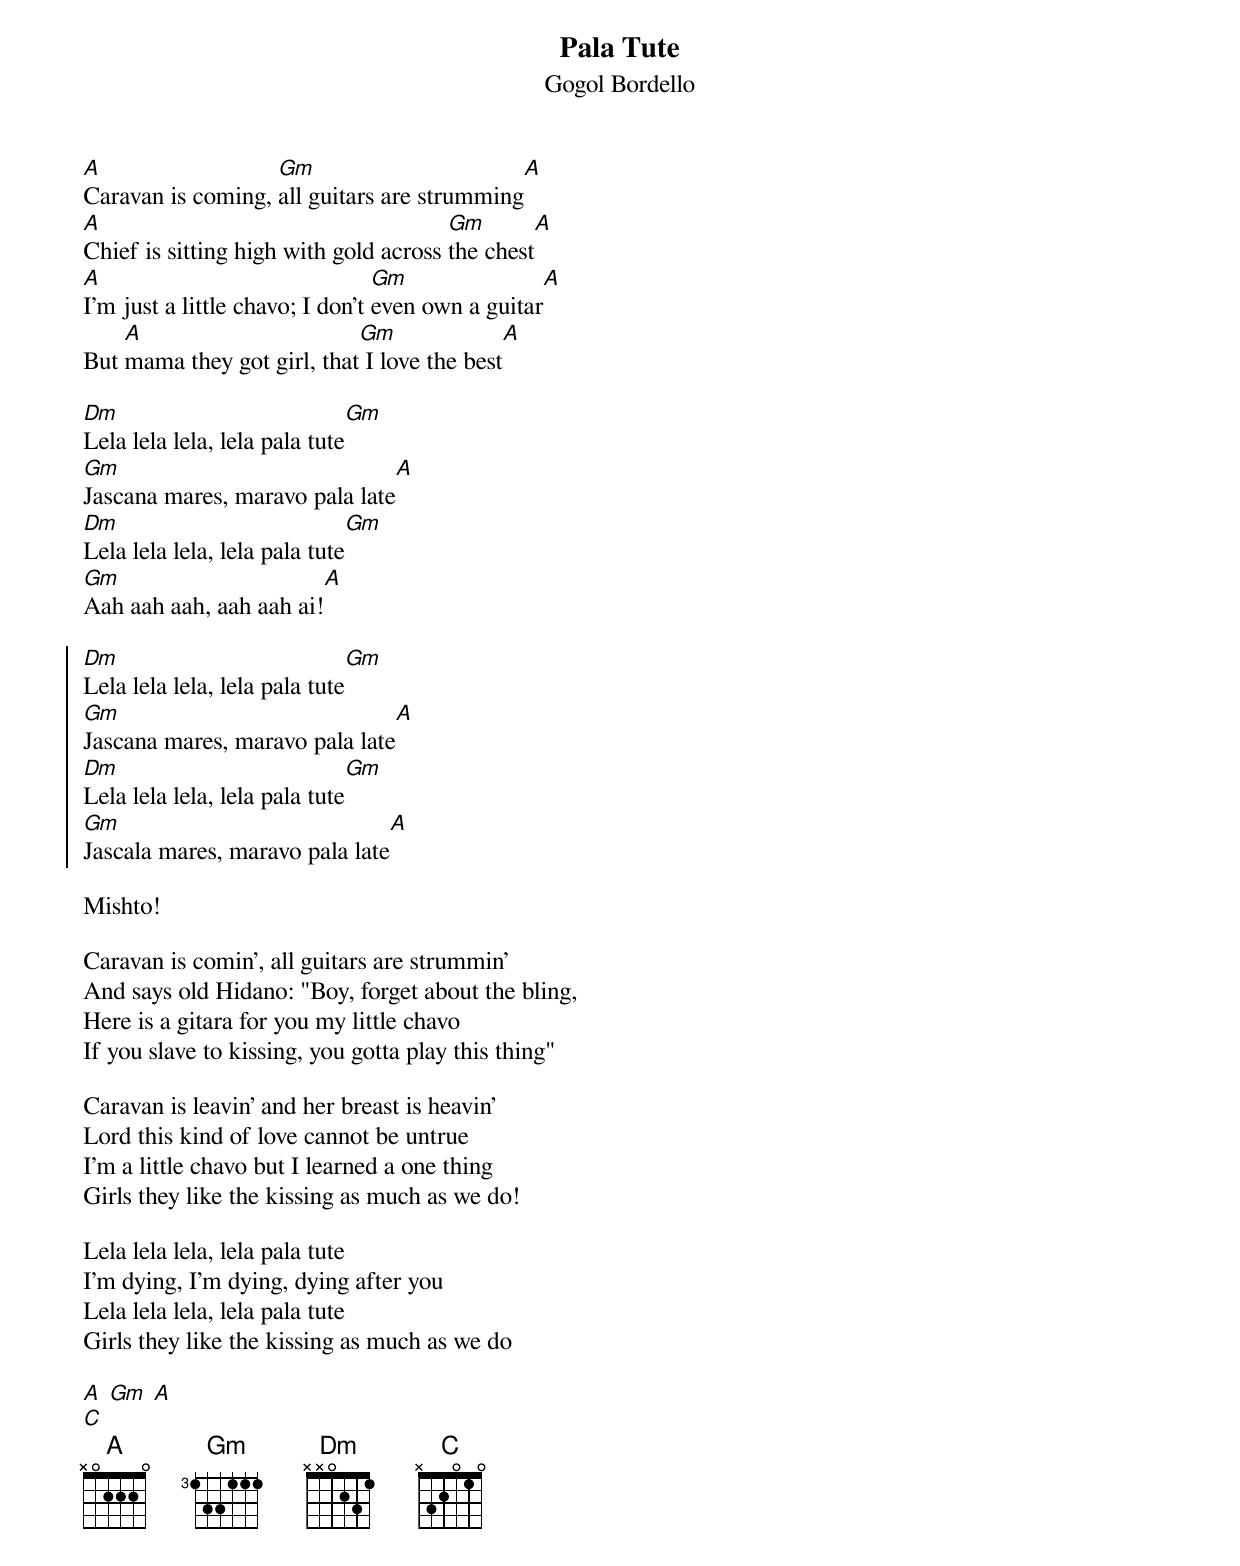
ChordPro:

{t:Pala Tute}
{st:Gogol Bordello}


[A]Caravan is coming, [Gm]all guitars are strumming[A]
[A]Chief is sitting high with gold across [Gm]the chest[A]
[A]I'm just a little chavo; I don't [Gm]even own a guitar[A]
But [A]mama they got girl, that[Gm] I love the best[A]

[Dm]Lela lela lela, lela pala tute[Gm]
[Gm]Jascana mares, maravo pala late[A]
[Dm]Lela lela lela, lela pala tute[Gm]
[Gm]Aah aah aah, aah aah ai![A]

{soc}
[Dm]Lela lela lela, lela pala tute[Gm]
[Gm]Jascana mares, maravo pala late[A]
[Dm]Lela lela lela, lela pala tute[Gm]
[Gm]Jascala mares, maravo pala late[A]
{eoc}

Mishto!

Caravan is comin', all guitars are strummin'
And says old Hidano: "Boy, forget about the bling,
Here is a gitara for you my little chavo
If you slave to kissing, you gotta play this thing"

Caravan is leavin' and her breast is heavin'
Lord this kind of love cannot be untrue
I'm a little chavo but I learned a one thing
Girls they like the kissing as much as we do!

Lela lela lela, lela pala tute
I'm dying, I'm dying, dying after you
Lela lela lela, lela pala tute
Girls they like the kissing as much as we do

[A] [Gm] [A]
[C]
